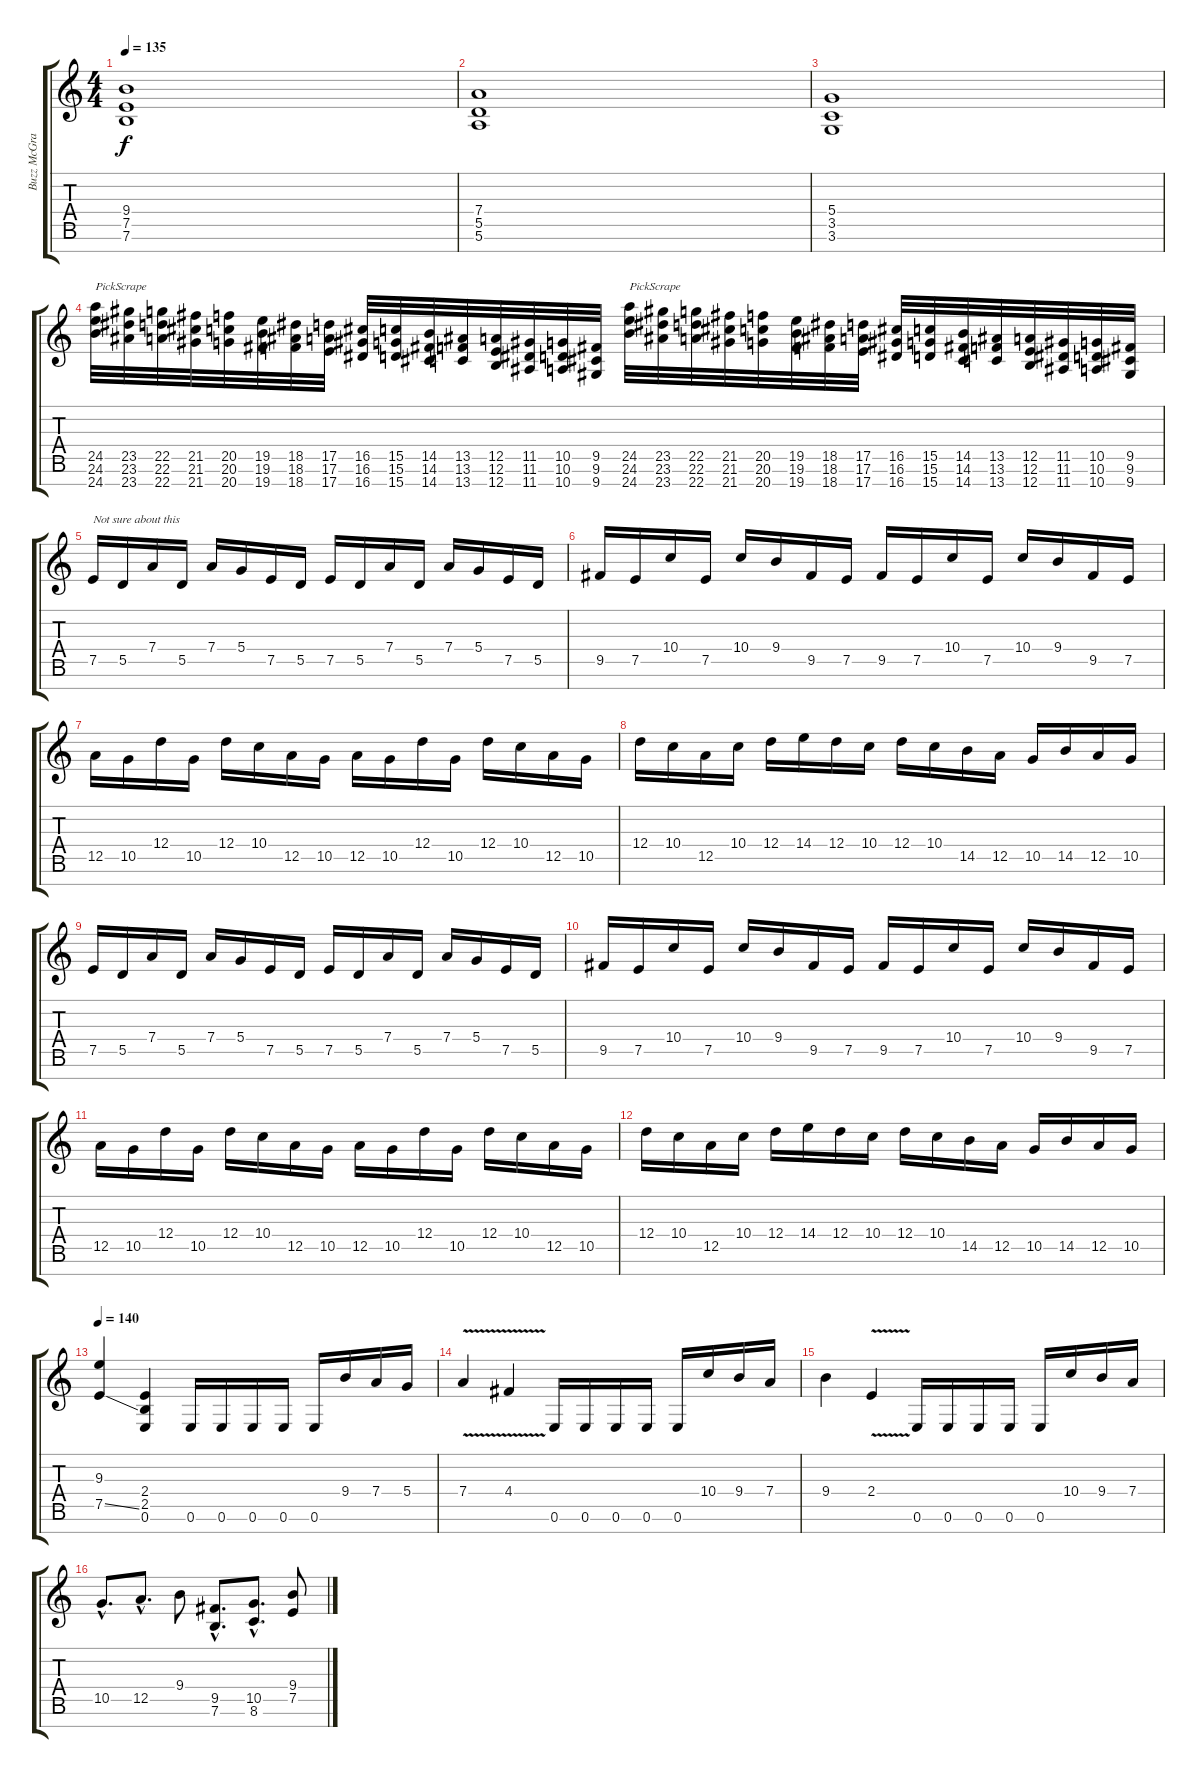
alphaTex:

\track ("Buzz McGrath" "Buzz McGra") {instrument distortionguitar}
\staff {score tabs}
\tuning (E4 B3 G3 D3 A2 E2 B1) {hide}
\ts (4 4)
\tempo 135
\clef g2
\ks c
(9.4 7.5 7.6).1{dy f} |
(7.4 5.5 5.6).1 |
(5.4 3.5 3.6).1 |
(24.5 24.6 24.7).32{txt "PickScrape" instrument guitarfretnoise} (23.5 23.6 23.7).32 (22.5 22.6 22.7).32 (21.5 21.6 21.7).32 (20.5 20.6 20.7).32 (19.5 19.6 19.7).32 (18.5 18.6 18.7).32 (17.5 17.6 17.7).32 (16.5 16.6 16.7).32 (15.5 15.6 15.7).32 (14.5 14.6 14.7).32 (13.5 13.6 13.7).32 (12.5 12.6 12.7).32 (11.5 11.6 11.7).32 (10.5 10.6 10.7).32 (9.5 9.6 9.7).32 (24.5 24.6 24.7).32{txt "PickScrape" instrument guitarfretnoise} (23.5 23.6 23.7).32 (22.5 22.6 22.7).32 (21.5 21.6 21.7).32 (20.5 20.6 20.7).32 (19.5 19.6 19.7).32 (18.5 18.6 18.7).32 (17.5 17.6 17.7).32 (16.5 16.6 16.7).32 (15.5 15.6 15.7).32 (14.5 14.6 14.7).32 (13.5 13.6 13.7).32 (12.5 12.6 12.7).32 (11.5 11.6 11.7).32 (10.5 10.6 10.7).32 (9.5 9.6 9.7).32 |
7.5.16{txt "Not sure about this" volume 11 instrument distortionguitar} 5.5.16 7.4.16 5.5.16 7.4.16 5.4.16 7.5.16 5.5.16 7.5.16 5.5.16 7.4.16 5.5.16 7.4.16 5.4.16 7.5.16 5.5.16 |
9.5.16 7.5.16 10.4.16 7.5.16 10.4.16 9.4.16 9.5.16 7.5.16 9.5.16 7.5.16 10.4.16 7.5.16 10.4.16 9.4.16 9.5.16 7.5.16 |
12.5.16 10.5.16 12.4.16 10.5.16 12.4.16 10.4.16 12.5.16 10.5.16 12.5.16 10.5.16 12.4.16 10.5.16 12.4.16 10.4.16 12.5.16 10.5.16 |
12.4.16 10.4.16 12.5.16 10.4.16 12.4.16 14.4.16 12.4.16 10.4.16 12.4.16 10.4.16 14.5.16 12.5.16 10.5.16 14.5.16 12.5.16 10.5.16 |
7.5.16 5.5.16 7.4.16 5.5.16 7.4.16 5.4.16 7.5.16 5.5.16 7.5.16 5.5.16 7.4.16 5.5.16 7.4.16 5.4.16 7.5.16 5.5.16 |
9.5.16 7.5.16 10.4.16 7.5.16 10.4.16 9.4.16 9.5.16 7.5.16 9.5.16 7.5.16 10.4.16 7.5.16 10.4.16 9.4.16 9.5.16 7.5.16 |
12.5.16 10.5.16 12.4.16 10.5.16 12.4.16 10.4.16 12.5.16 10.5.16 12.5.16 10.5.16 12.4.16 10.5.16 12.4.16 10.4.16 12.5.16 10.5.16 |
12.4.16 10.4.16 12.5.16 10.4.16 12.4.16 14.4.16 12.4.16 10.4.16 12.4.16 10.4.16 14.5.16 12.5.16 10.5.16 14.5.16 12.5.16 10.5.16 |
\tempo 140
(9.3 7.5{ss}).4 (2.4 2.5 0.6).4 0.6.16 0.6.16 0.6.16 0.6.16 0.6.16 9.4.16 7.4.16 5.4.16 |
7.4{v}.4 4.4{v}.4 0.6.16 0.6.16 0.6.16 0.6.16 0.6.16 10.4.16 9.4.16 7.4.16 |
9.4.4 2.4{v}.4 0.6.16 0.6.16 0.6.16 0.6.16 0.6.16 10.4.16 9.4.16 7.4.16 |
10.5{hac}.8{d} 12.5{hac}.8{d} 9.4.8 (9.5{hac} 7.6{hac}).8{d} (10.5{hac} 8.6{hac}).8{d} (9.4 7.5).8
